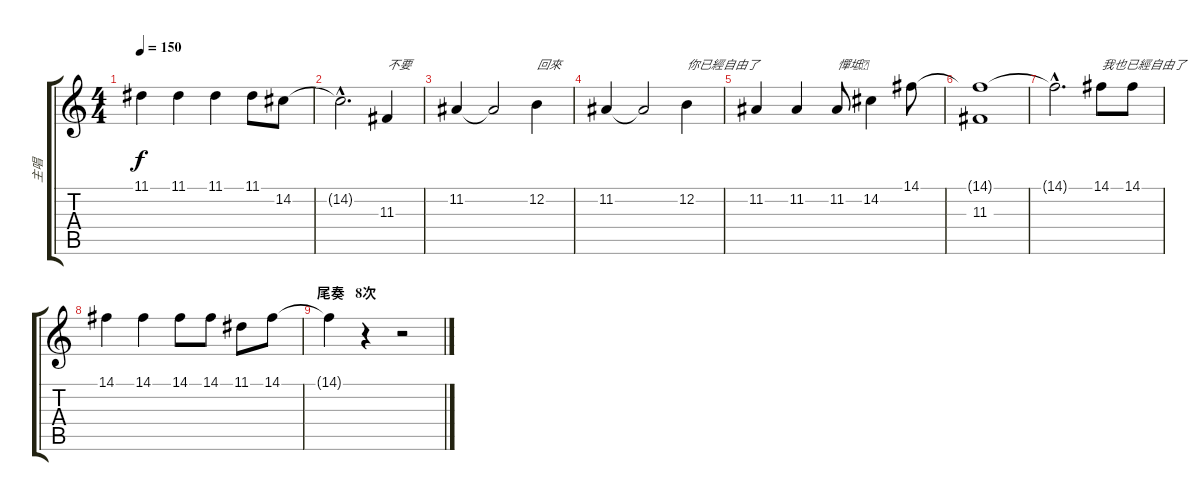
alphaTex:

\track ("主唱" "主唱") {instrument accordion}
\staff {score tabs}
\tuning (E4 B3 G3 D3 A2 E2) {hide}
\ts (4 4)
\tempo 150
\clef g2
\ks c
11.1{t}.4{dy f} 11.1.4 11.1.4 11.1.8 14.2.8 |
14.2{hac t}.2{d} 11.3.4{txt "不要"} |
11.2.4 11.2{t}.2 12.2.4{txt "回來"} |
11.2.4 11.2{t}.2 12.2.4{txt "你已經自由了"} |
11.2.4 11.2.4 11.2.8{txt "憚坻"} 14.2.4 14.1.8 |
(14.1{t} 11.3).1 |
14.1{hac t}.2{d} 14.1.8{txt "我也已經自由了"} 14.1.8 |
14.1.4 14.1.4 14.1.8 14.1.8 11.1.8 14.1.8 |
\section ("" "尾奏   8次")
14.1{t}.4 r.4 r.2
